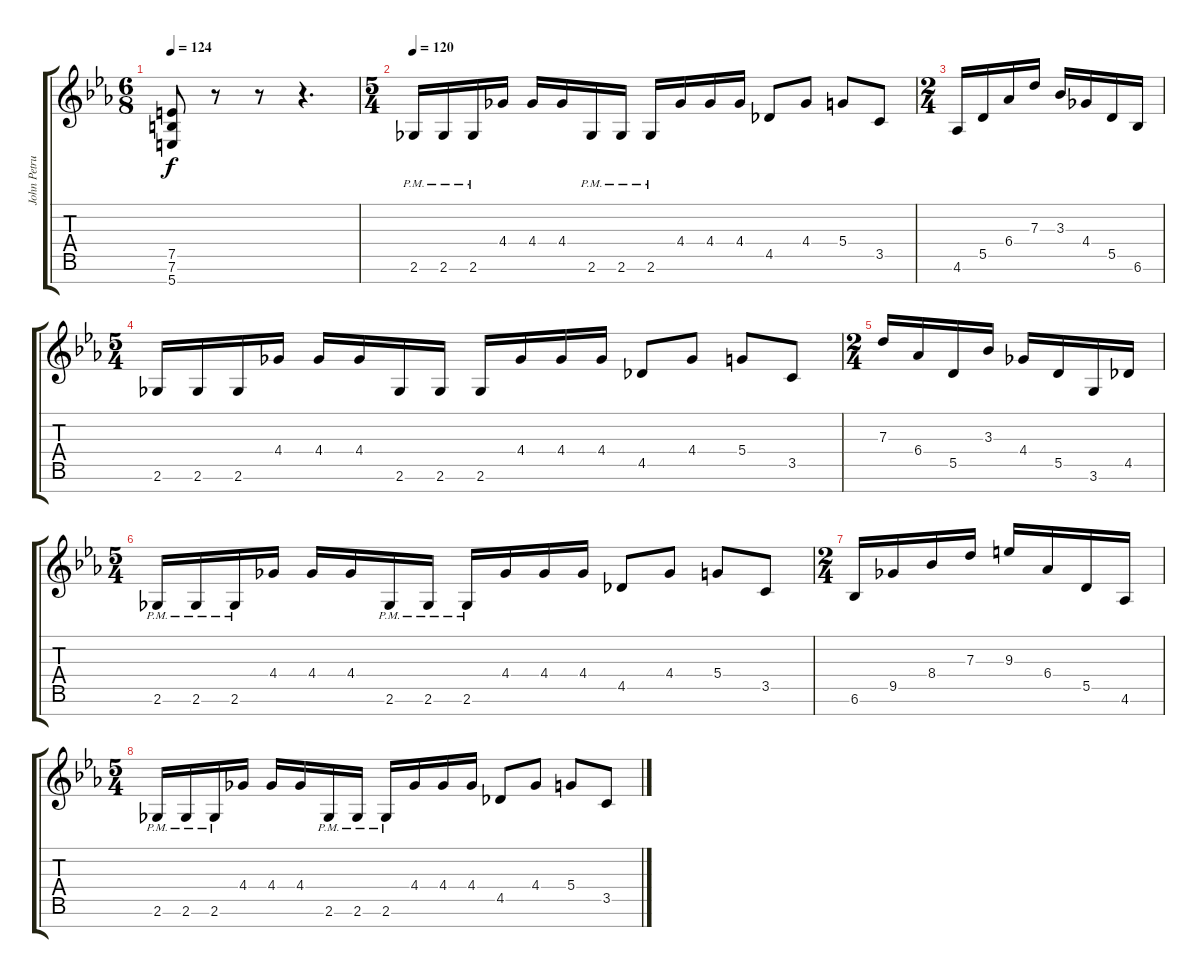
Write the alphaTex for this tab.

\track ("John Petrucci" "John Petru") {instrument acousticguitarsteel}
\staff {score tabs}
\tuning (E4 B3 G3 D3 A2 E2 B1) {hide}
\ts (6 8)
\tempo 124
\clef g2
\ks eb
(7.5 7.6 5.7).8{dy f} r.8 r.8 r.4{d} |
\ts (5 4)
\tempo 120
2.6{pm}.16 2.6{pm}.16 2.6{pm}.16 4.4.16 4.4.16 4.4.16 2.6{pm}.16 2.6{pm}.16 2.6{pm}.16 4.4.16 4.4.16 4.4.16 4.5.8 4.4.8 5.4.8 3.5.8 |
\ts (2 4)
4.6.16 5.5.16 6.4.16 7.3.16 3.3.16 4.4.16 5.5.16 6.6.16 |
\ts (5 4)
2.6.16 2.6.16 2.6.16 4.4.16 4.4.16 4.4.16 2.6.16 2.6.16 2.6.16 4.4.16 4.4.16 4.4.16 4.5.8 4.4.8 5.4.8 3.5.8 |
\ts (2 4)
7.3.16 6.4.16 5.5.16 3.3.16 4.4.16 5.5.16 3.6.16 4.5.16 |
\ts (5 4)
2.6{pm}.16 2.6{pm}.16 2.6{pm}.16 4.4.16 4.4.16 4.4.16 2.6{pm}.16 2.6{pm}.16 2.6{pm}.16 4.4.16 4.4.16 4.4.16 4.5.8 4.4.8 5.4.8 3.5.8 |
\ts (2 4)
6.6.16 9.5.16 8.4.16 7.3.16 9.3.16 6.4.16 5.5.16 4.6.16 |
\ts (5 4)
2.6{pm}.16 2.6{pm}.16 2.6{pm}.16 4.4.16 4.4.16 4.4.16 2.6{pm}.16 2.6{pm}.16 2.6{pm}.16 4.4.16 4.4.16 4.4.16 4.5.8 4.4.8 5.4.8 3.5.8
